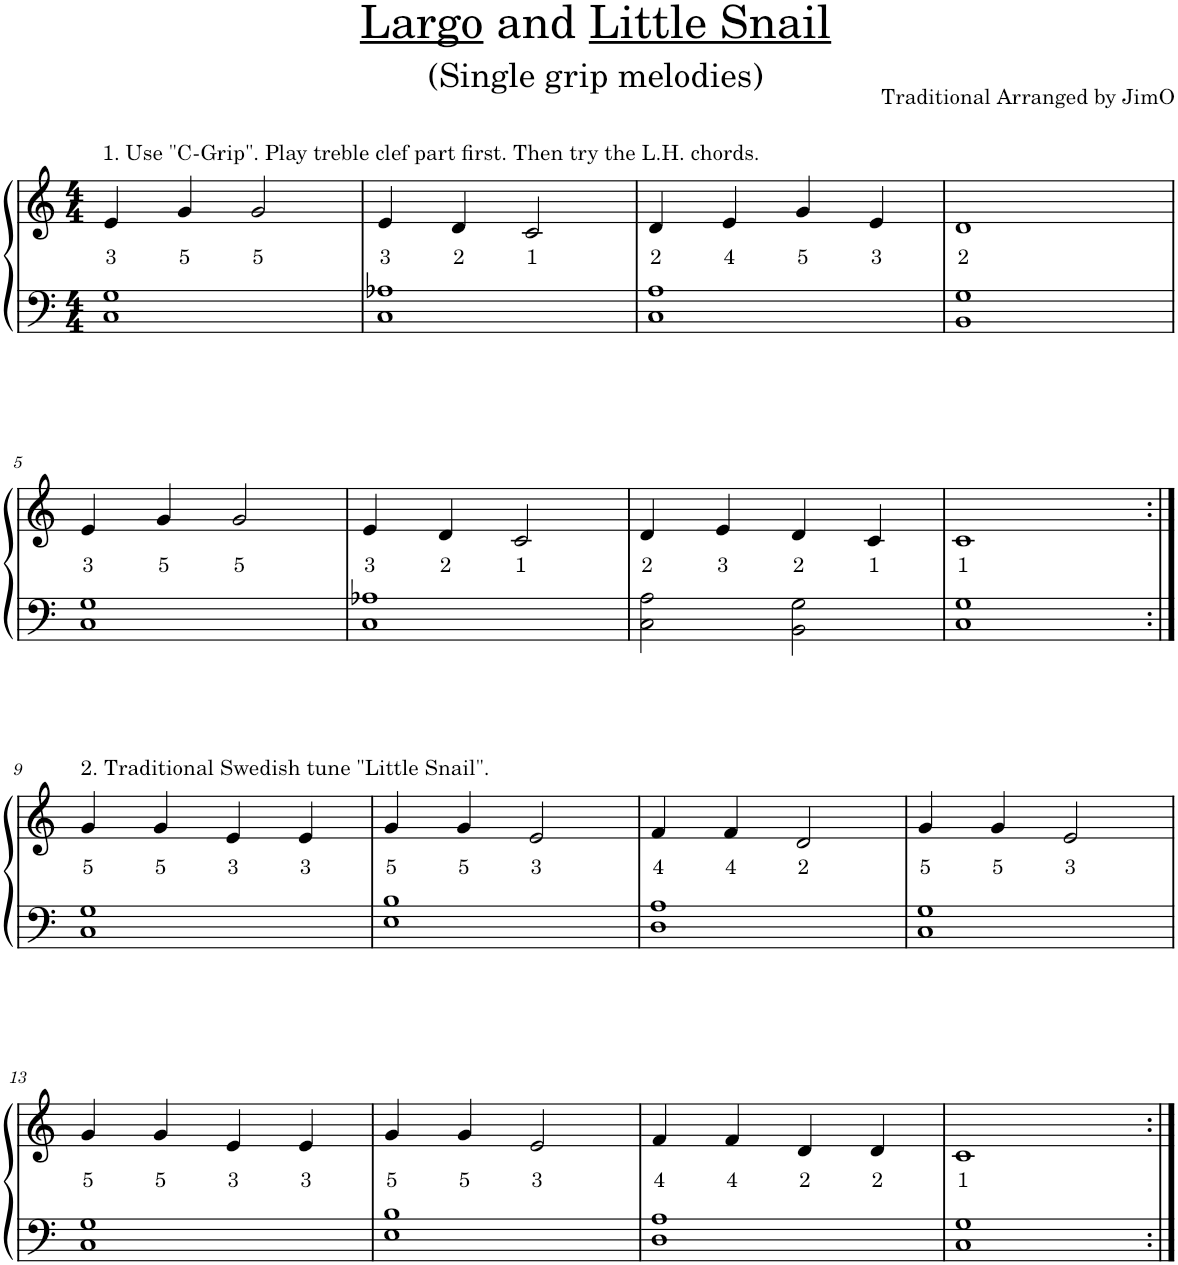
**kern	**kern	**text
*part1	*part1	*part1
*staff2	*staff1	*staff1
*I"Piano	*	*
*I'Pno.	*	*
*clefF4	*clefG2	*
*k[]	*k[]	*
*M4/4	*M4/4	*
=1	=1	=1
!	!LO:TX:a:t=1. Use "C-Grip". Play treble clef part first. Then try the L.H. chords.	!
!	!	!LO:LY:b
1C 1G	4e/	3
!	!	!LO:LY:b
.	4g/	5
!	!	!LO:LY:b
.	2g/	5
=2	=2	=2
!	!	!LO:LY:b
1C 1A-X	4e/	3
!	!	!LO:LY:b
.	4d/	2
!	!	!LO:LY:b
.	2c/	1
=3	=3	=3
!	!	!LO:LY:b
1C 1A	4d/	2
!	!	!LO:LY:b
.	4e/	4
!	!	!LO:LY:b
.	4g/	5
!	!	!LO:LY:b
.	4e/	3
=4	=4	=4
!	!	!LO:LY:b
1BB 1G	1d	2
!!LO:LB:g=z
=5	=5	=5
!	!	!LO:LY:b
1C 1G	4e/	3
!	!	!LO:LY:b
.	4g/	5
!	!	!LO:LY:b
.	2g/	5
=6	=6	=6
!	!	!LO:LY:b
1C 1A-X	4e/	3
!	!	!LO:LY:b
.	4d/	2
!	!	!LO:LY:b
.	2c/	1
=7	=7	=7
!	!	!LO:LY:b
2C\ 2A\	4d/	2
!	!	!LO:LY:b
.	4e/	3
!	!	!LO:LY:b
2BB\ 2G\	4d/	2
!	!	!LO:LY:b
.	4c/	1
=8	=8	=8
!	!	!LO:LY:b
1C 1G	1c	1
!!LO:LB:g=z
=9:|!	=9:|!	=9:|!
!	!LO:TX:a:t=2. Traditional Swedish tune "Little Snail".	!
!	!	!LO:LY:b
1C 1G	4g/	5
!	!	!LO:LY:b
.	4g/	5
!	!	!LO:LY:b
.	4e/	3
!	!	!LO:LY:b
.	4e/	3
=10	=10	=10
!	!	!LO:LY:b
1E 1B	4g/	5
!	!	!LO:LY:b
.	4g/	5
!	!	!LO:LY:b
.	2e/	3
=11	=11	=11
!	!	!LO:LY:b
1D 1A	4f/	4
!	!	!LO:LY:b
.	4f/	4
!	!	!LO:LY:b
.	2d/	2
=12	=12	=12
!	!	!LO:LY:b
1C 1G	4g/	5
!	!	!LO:LY:b
.	4g/	5
!	!	!LO:LY:b
.	2e/	3
!!LO:LB:g=z
=13	=13	=13
!	!	!LO:LY:b
1C 1G	4g/	5
!	!	!LO:LY:b
.	4g/	5
!	!	!LO:LY:b
.	4e/	3
!	!	!LO:LY:b
.	4e/	3
=14	=14	=14
!	!	!LO:LY:b
1E 1B	4g/	5
!	!	!LO:LY:b
.	4g/	5
!	!	!LO:LY:b
.	2e/	3
=15	=15	=15
!	!	!LO:LY:b
1D 1A	4f/	4
!	!	!LO:LY:b
.	4f/	4
!	!	!LO:LY:b
.	4d/	2
!	!	!LO:LY:b
.	4d/	2
=16	=16	=16
!	!	!LO:LY:b
1C 1G	1c	1
=:|!	=:|!	=:|!
*-	*-	*-
